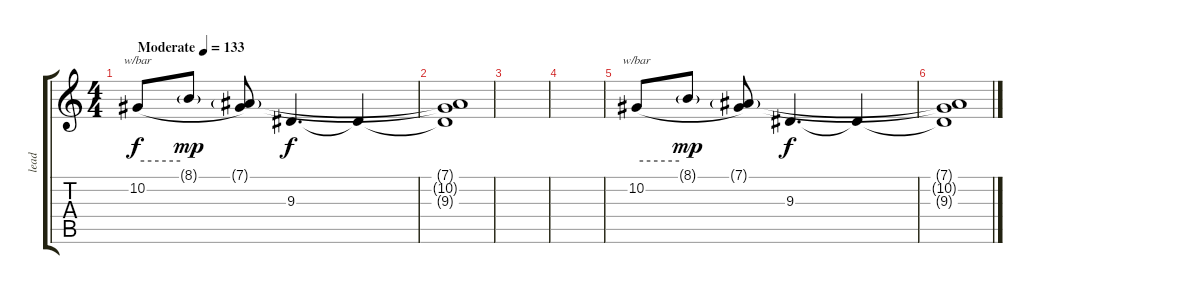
\track ("lead " "lead ") {instrument lead3calliope}
\staff {score tabs}
\tuning (Eb4 Bb3 Gb3 Db3 Ab2 Eb2) {hide}
\ts (4 4)
\tempo (133 "Moderate")
\clef g2
\ks c
10.2.8{tbe (hold default 0 0 60 0) dy f instrument lead3calliope} 8.1{g}.8{dy mp} (7.1{g} 10.2{t}).8 9.3.4{d dy f} 9.3{t}.4 |
(7.1{t} 10.2{t} 9.3{t}).1 |
|
|
10.2.8{tbe (hold default 0 0 60 0)} 8.1{g}.8{dy mp} (7.1{g} 10.2{t}).8 9.3.4{d dy f} 9.3{t}.4 |
(7.1{t} 10.2{t} 9.3{t}).1
